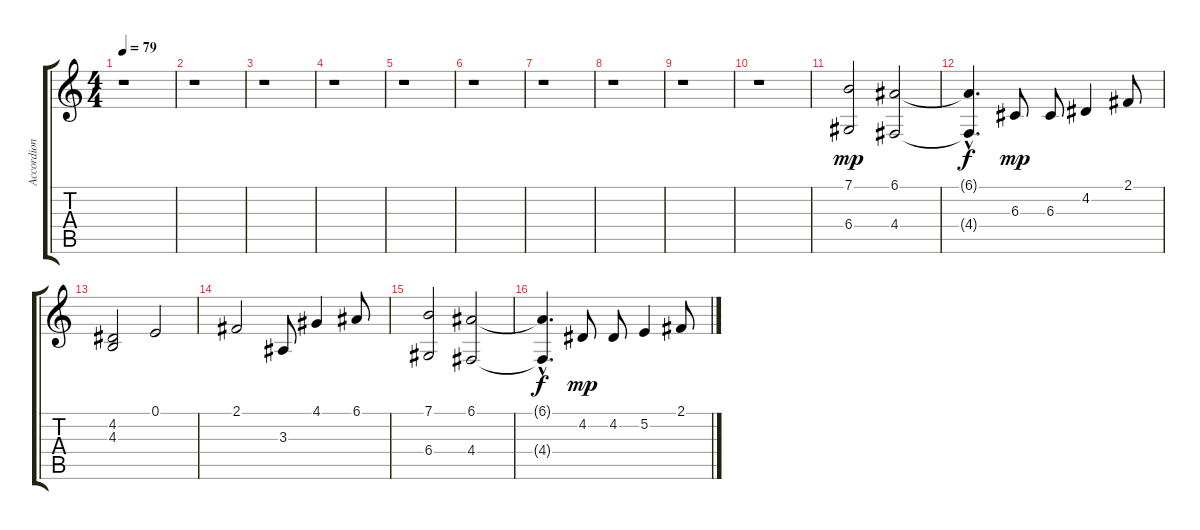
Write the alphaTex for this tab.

\track ("Accordion" "Accordion") {instrument tangoaccordion}
\staff {score tabs}
\tuning (E4 B3 G3 D3 A2 E2) {hide}
\ts (4 4)
\tempo 79
\clef g2
\ks c
r.1{dy mp} |
r.1 |
r.1 |
r.1 |
r.1 |
r.1 |
r.1 |
r.1 |
r.1 |
r.1 |
(7.1 6.4).2 (6.1 4.4).2 |
(6.1{hac t} 4.4{t}).4{d dy f} 6.3.8{dy mp} 6.3.8 4.2.4 2.1.8 |
(4.2 4.3).2 0.1.2 |
2.1.2 3.3.8 4.1.4 6.1.8 |
(7.1 6.4).2 (6.1 4.4).2 |
(6.1{hac t} 4.4{t}).4{d dy f} 4.2.8{dy mp} 4.2.8 5.2.4 2.1.8
